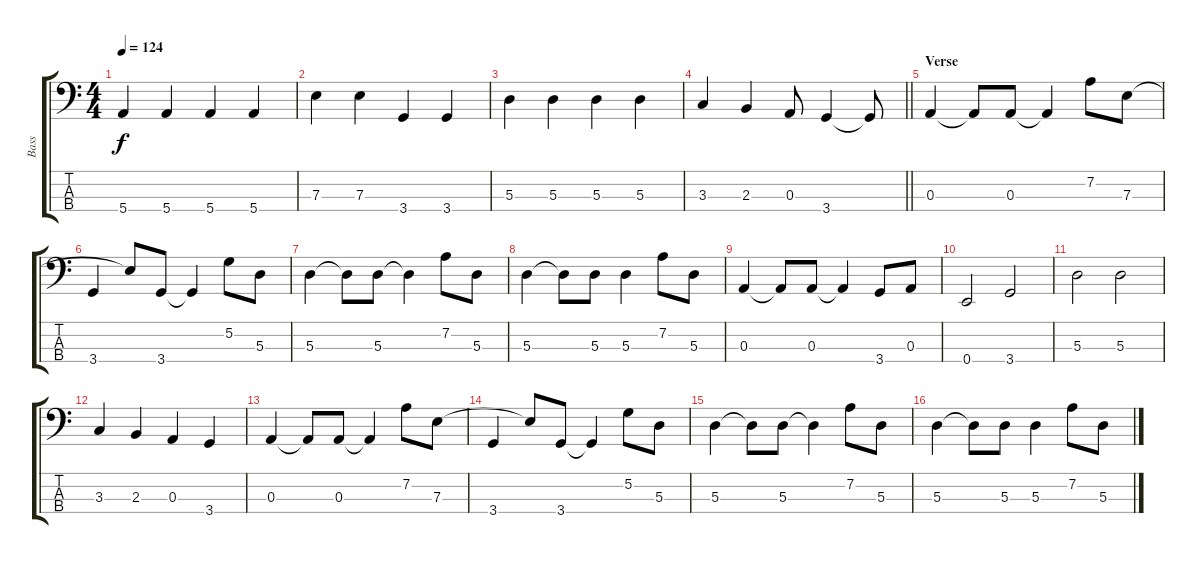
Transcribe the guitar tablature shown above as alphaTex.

\track ("Bass" "Bass") {instrument electricbasspick}
\staff {score tabs}
\tuning (G2 D2 A1 E1) {hide}
\ts (4 4)
\tempo 124
\clef f4
\ks c
5.4.4{dy f} 5.4.4 5.4.4 5.4.4 |
7.3.4 7.3.4 3.4.4 3.4.4 |
5.3.4 5.3.4 5.3.4 5.3.4 |
\barLineRight lightlight
3.3.4 2.3.4 0.3.8 3.4.4 3.4{t}.8 |
\section ("" "Verse")
0.3.4 0.3{t}.8 0.3.8 0.3{t}.4 7.2.8 7.3.8 |
3.4.4 7.3{t}.8 3.4.8 3.4{t}.4 5.2.8 5.3.8 |
5.3.4 5.3{t}.8 5.3.8 5.3{t}.4 7.2.8 5.3.8 |
5.3.4 5.3{t}.8 5.3.8 5.3.4 7.2.8 5.3.8 |
0.3.4 0.3{t}.8 0.3.8 0.3{t}.4 3.4.8 0.3.8 |
0.4.2 3.4.2 |
5.3.2 5.3.2 |
3.3.4 2.3.4 0.3.4 3.4.4 |
0.3.4 0.3{t}.8 0.3.8 0.3{t}.4 7.2.8 7.3.8 |
3.4.4 7.3{t}.8 3.4.8 3.4{t}.4 5.2.8 5.3.8 |
5.3.4 5.3{t}.8 5.3.8 5.3{t}.4 7.2.8 5.3.8 |
5.3.4 5.3{t}.8 5.3.8 5.3.4 7.2.8 5.3.8
